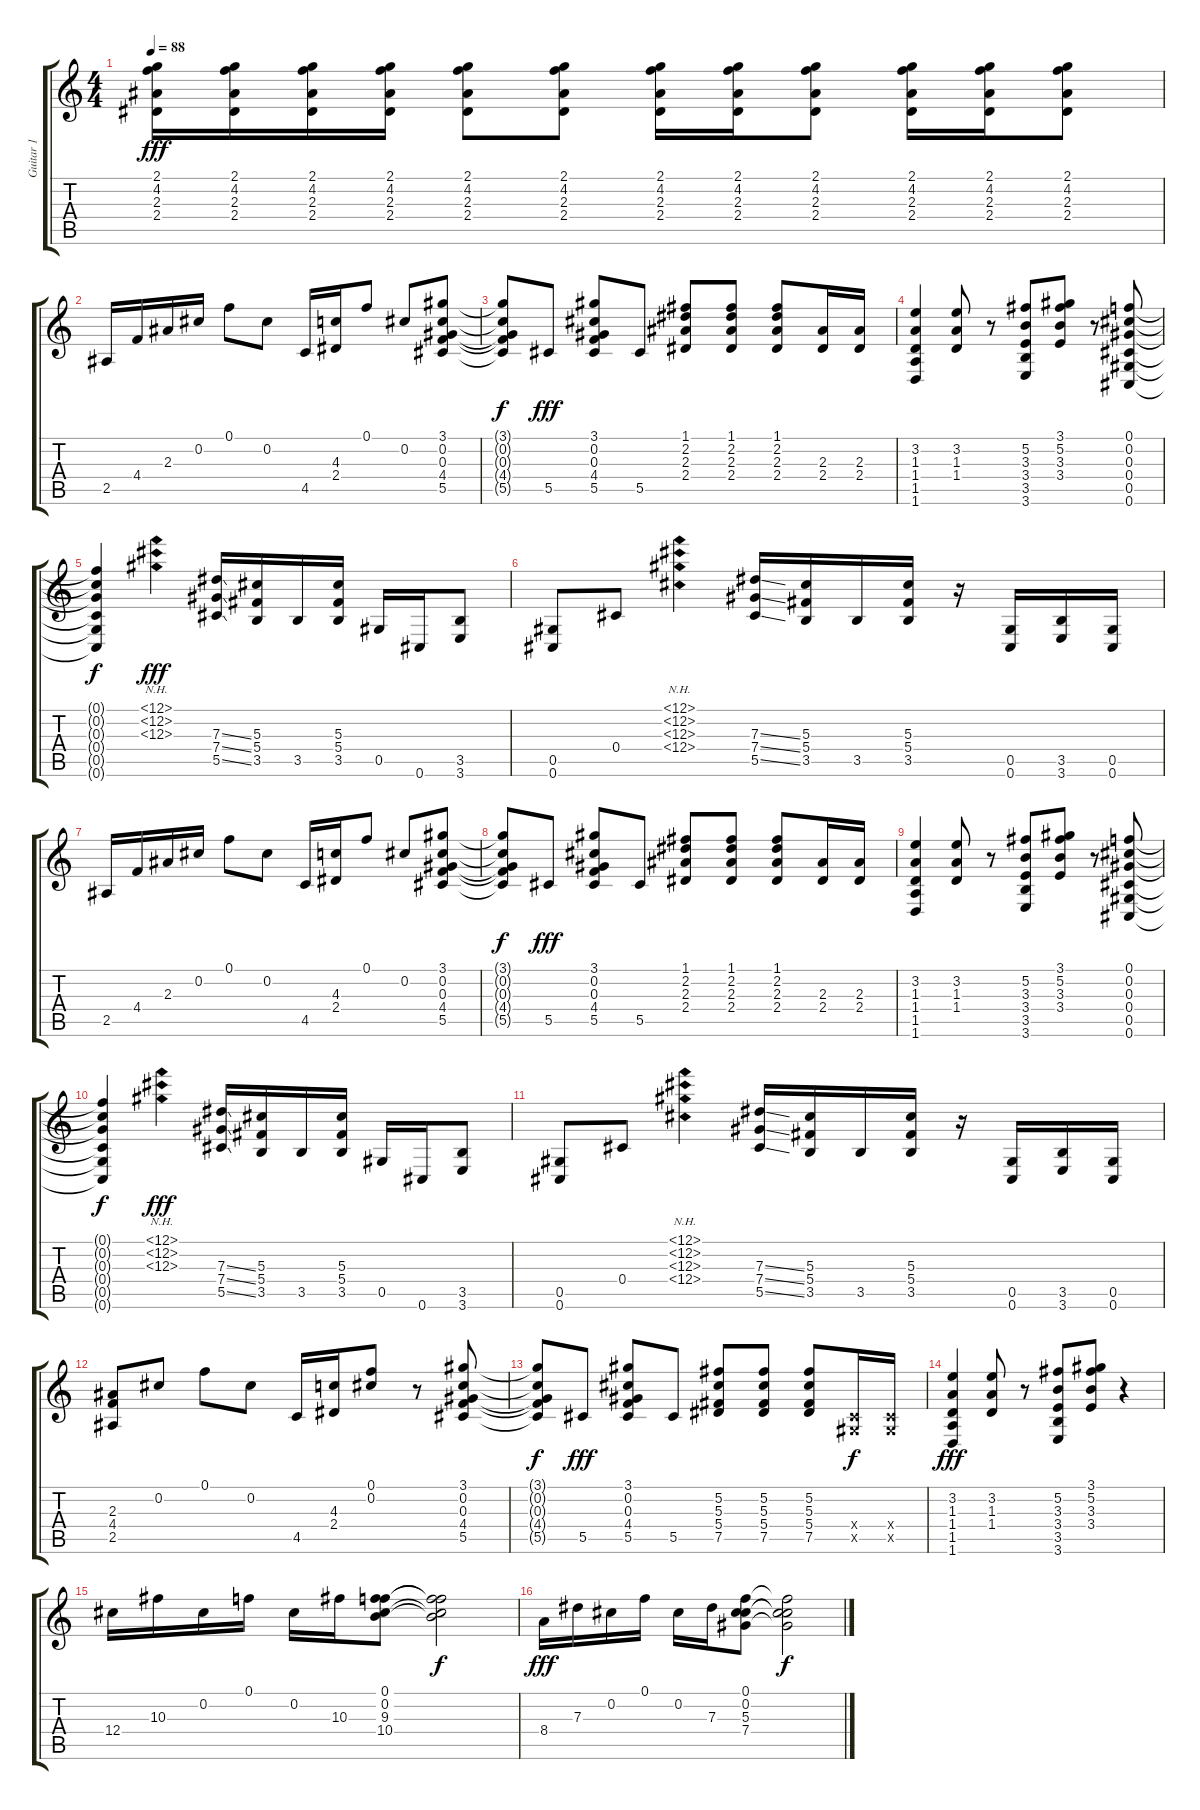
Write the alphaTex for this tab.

\track ("Guitar 1" "Guitar 1") {instrument acousticguitarsteel}
\staff {score tabs}
\tuning (F4 Db4 Ab3 Db3 Ab2 Db2) {hide}
\ts (4 4)
\tempo 88
\clef g2
\ks c
(2.1 4.2 2.3 2.4).16{dy fff} (2.1 4.2 2.3 2.4).16 (2.1 4.2 2.3 2.4).16 (2.1 4.2 2.3 2.4).16 (2.1 4.2 2.3 2.4).8 (2.1 4.2 2.3 2.4).8 (2.1 4.2 2.3 2.4).16 (2.1 4.2 2.3 2.4).16 (2.1 4.2 2.3 2.4).8 (2.1 4.2 2.3 2.4).16 (2.1 4.2 2.3 2.4).16 (2.1 4.2 2.3 2.4).8 |
2.5.16 4.4.16 2.3.16 0.2.16 0.1.8 0.2.8 4.5.16 (4.3 2.4).16 0.1.8 0.2.8 (3.1 0.2 0.3 4.4 5.5).8 |
(3.1{t} 0.2{t} 0.3{t} 4.4{t} 5.5{t}).8{dy f} 5.5.8{dy fff} (3.1 0.2 0.3 4.4 5.5).8 5.5.8 (1.1 2.2 2.3 2.4).8 (1.1 2.2 2.3 2.4).8 (1.1 2.2 2.3 2.4).8 (2.3 2.4).16 (2.3 2.4).16 |
(3.2 1.3 1.4 1.5 1.6).4 (3.2 1.3 1.4).8 r.8 (5.2 3.3 3.4 3.5 3.6).8 (3.1 5.2 3.3 3.4).8 r.8 (0.1 0.2 0.3 0.4 0.5 0.6).8 |
(0.1{t} 0.2{t} 0.3{t} 0.4{t} 0.5{t} 0.6{t}).4{dy f} (12.1{nh} 12.2{nh} 12.3{nh}).4{dy fff} (7.3{ss} 7.4{ss} 5.5{ss}).16 (5.3 5.4 3.5).16 3.5.16 (5.3 5.4 3.5).16 0.5.16 0.6.16 (3.5 3.6).8 |
(0.5 0.6).8 0.4.8 (12.1{nh} 12.2{nh} 12.3{nh} 12.4{nh}).4 (7.3{ss} 7.4{ss} 5.5{ss}).16 (5.3 5.4 3.5).16 3.5.16 (5.3 5.4 3.5).16 r.16 (0.5 0.6).16 (3.5 3.6).16 (0.5 0.6).16 |
2.5.16 4.4.16 2.3.16 0.2.16 0.1.8 0.2.8 4.5.16 (4.3 2.4).16 0.1.8 0.2.8 (3.1 0.2 0.3 4.4 5.5).8 |
(3.1{t} 0.2{t} 0.3{t} 4.4{t} 5.5{t}).8{dy f} 5.5.8{dy fff} (3.1 0.2 0.3 4.4 5.5).8 5.5.8 (1.1 2.2 2.3 2.4).8 (1.1 2.2 2.3 2.4).8 (1.1 2.2 2.3 2.4).8 (2.3 2.4).16 (2.3 2.4).16 |
(3.2 1.3 1.4 1.5 1.6).4 (3.2 1.3 1.4).8 r.8 (5.2 3.3 3.4 3.5 3.6).8 (3.1 5.2 3.3 3.4).8 r.8 (0.1 0.2 0.3 0.4 0.5 0.6).8 |
(0.1{t} 0.2{t} 0.3{t} 0.4{t} 0.5{t} 0.6{t}).4{dy f} (12.1{nh} 12.2{nh} 12.3{nh}).4{dy fff} (7.3{ss} 7.4{ss} 5.5{ss}).16 (5.3 5.4 3.5).16 3.5.16 (5.3 5.4 3.5).16 0.5.16 0.6.16 (3.5 3.6).8 |
(0.5 0.6).8 0.4.8 (12.1{nh} 12.2{nh} 12.3{nh} 12.4{nh}).4 (7.3{ss} 7.4{ss} 5.5{ss}).16 (5.3 5.4 3.5).16 3.5.16 (5.3 5.4 3.5).16 r.16 (0.5 0.6).16 (3.5 3.6).16 (0.5 0.6).16 |
(2.3 4.4 2.5).8 0.2.8 0.1.8 0.2.8 4.5.16 (4.3 2.4).16 (0.1 0.2).8 r.8 (3.1 0.2 0.3 4.4 5.5).8 |
(3.1{t} 0.2{t} 0.3{t} 4.4{t} 5.5{t}).8{dy f} 5.5.8{dy fff} (3.1 0.2 0.3 4.4 5.5).8 5.5.8 (5.2 5.3 5.4 7.5).8 (5.2 5.3 5.4 7.5).8 (5.2 5.3 5.4 7.5).8 (0.4{x} 0.5{x}).16{dy f} (0.4{x} 0.5{x}).16 |
(3.2 1.3 1.4 1.5 1.6).4{dy fff} (3.2 1.3 1.4).8 r.8 (5.2 3.3 3.4 3.5 3.6).8 (3.1 5.2 3.3 3.4).8 r.4 |
12.4.16 10.3.16 0.2.16 0.1.16 0.2.16 10.3.16 (0.1 0.2 9.3 10.4).8 (0.1{t} 0.2{t} 9.3{t} 10.4{t}).2{dy f} |
8.4.16{dy fff} 7.3.16 0.2.16 0.1.16 0.2.16 7.3.16 (0.1 0.2 5.3 7.4).8 (0.1{t} 0.2{t} 5.3{t} 7.4{t}).2{dy f}
